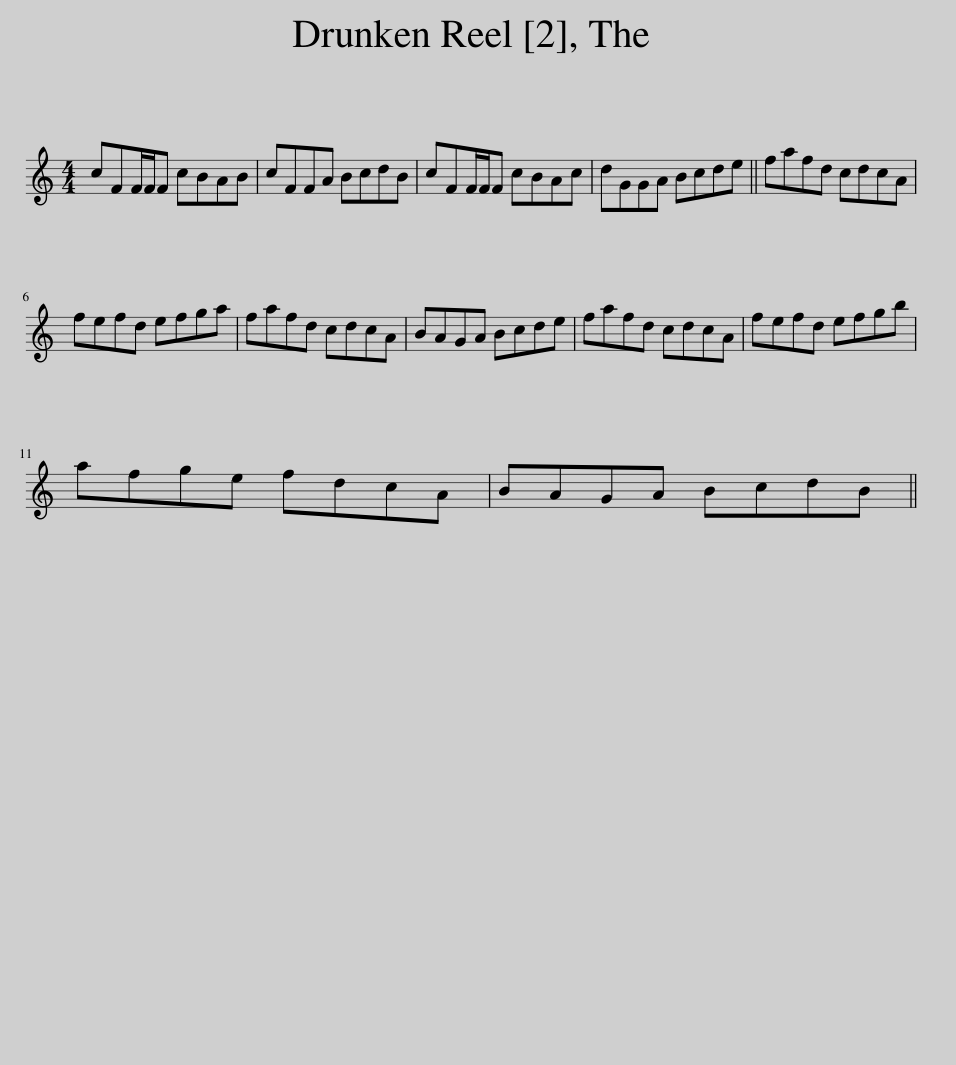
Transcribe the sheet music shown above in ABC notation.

X:1
L:1/8
M:4/4
I:linebreak $
K:C
V:1 treble
V:1
 cFF/F/F cBAB | cFFA BcdB | cFF/F/F cBAc | dGGA Bcde || fafd cdcA |$ %5
 fefd efga | fafd cdcA | BAGA Bcde | fafd cdcA | fefd efgb |$ %10
 afge fdcA | BAGA BcdB || %12
